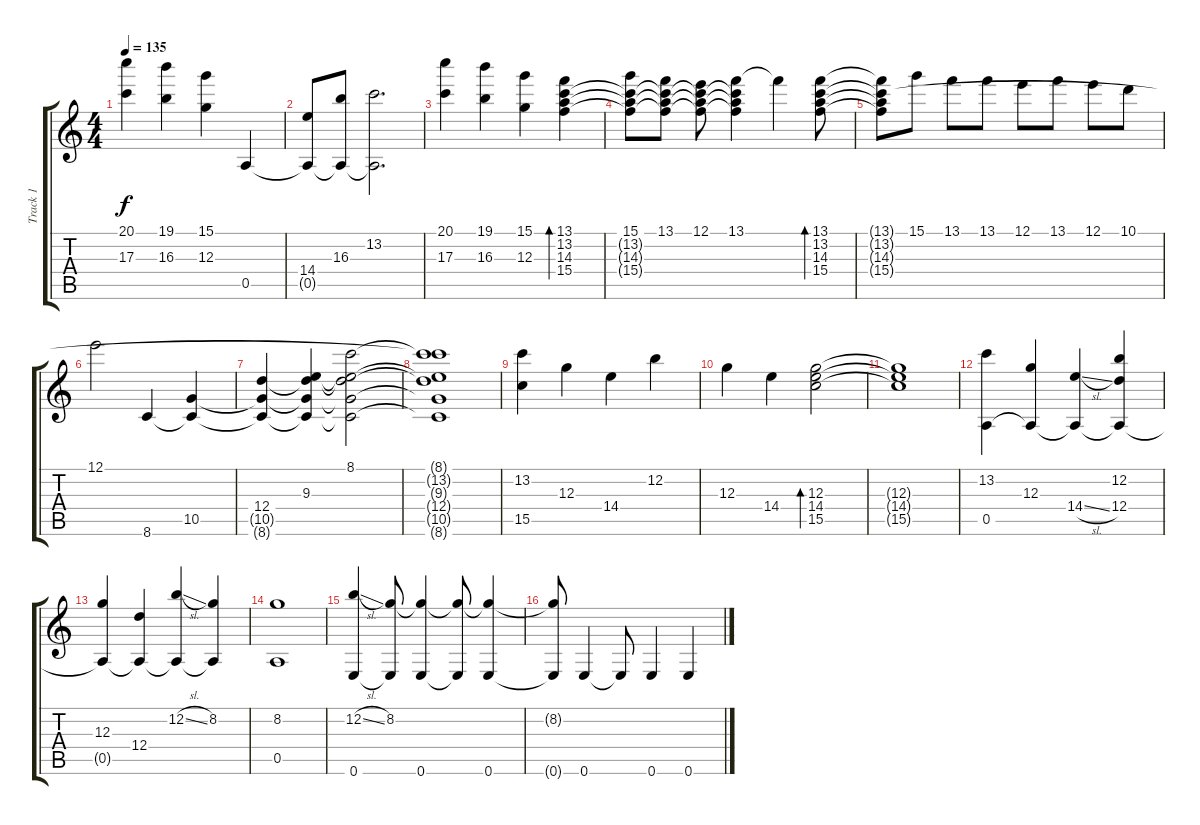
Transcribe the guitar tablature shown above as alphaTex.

\track ("Track 1" "Track 1") {instrument acousticguitarsteel}
\staff {score tabs}
\tuning (E4 B3 G3 D3 A2 E2) {hide}
\ts (4 4)
\tempo 135
\clef g2
\ks c
(20.1 17.3).4{dy f} (19.1 16.3).4 (15.1 12.3).4 0.5.4 |
(14.4 0.5{t}).8 (16.3 0.5{t}).8 (13.2 0.5{t}).2{d} |
(20.1 17.3).4 (19.1 16.3).4 (15.1 12.3).4 (13.1 13.2 14.3 15.4).4{bd 480} |
(15.1 13.2{t} 14.3{t} 15.4{t}).8 (13.1 13.2{t} 14.3{t} 15.4{t}).8 (12.1 13.2{t} 14.3{t} 15.4{t}).8 (13.1 13.2{t} 14.3{t} 15.4{t}).4 13.1{t}.4 (13.1 13.2 14.3 15.4).8{bd 480} |
(13.1{t} 13.2{t} 14.3{t} 15.4{t}).8 15.1.8 13.1.8 13.1.8 12.1.8 13.1.8 12.1.8 10.1.8 |
12.1.2 8.6.4 (10.5 8.6{t}).4 |
(12.4 10.5{t} 8.6{t}).4 (9.3 12.4{t} 10.5{t} 8.6{t}).4 (8.1 9.3{t} 12.4{t} 10.5{t} 8.6{t}).2 |
(8.1{t} 13.2{t} 9.3{t} 12.4{t} 10.5{t} 8.6{t}).1 |
(13.2 15.5).4 12.3.4 14.4.4 12.2.4 |
12.3.4 14.4.4 (12.3 14.4 15.5).2{bd 480} |
(12.3{t} 14.4{t} 15.5{t}).1 |
(13.2 0.5).4 (12.3 0.5{t}).4 (14.4{sl} 0.5{t}).4 (12.2 12.4 0.5{t}).4 |
(12.3 0.5{t}).4 (12.4 0.5{t}).4 (12.2{sl} 0.5{t}).4 (8.2 0.5{t}).4 |
(8.2 0.5).1 |
(12.2{sl} 0.6).4 (8.2 0.6{t}).8 (8.2{t} 0.6).4 (8.2{t} 0.6{t}).8 (8.2{t} 0.6).4 |
(8.2{t} 0.6{t}).8 0.6.4 0.6{t}.8 0.6.4 0.6.4
